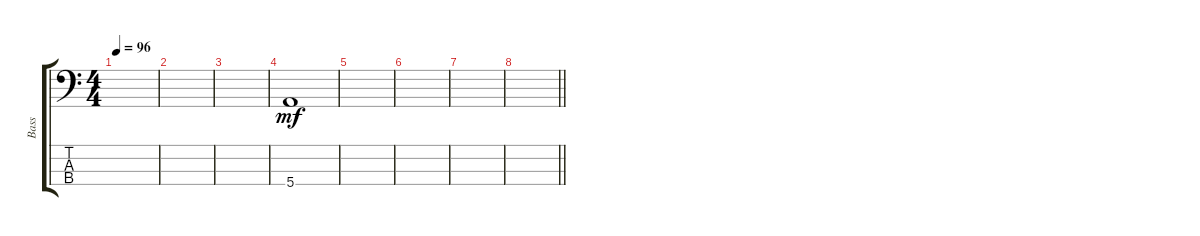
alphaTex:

\track ("Bass" "Bass") {instrument electricbassfinger}
\staff {score tabs}
\tuning (G2 D2 A1 E1) {hide}
\ts (4 4)
\tempo 96
\clef f4
\ks c
|
|
|
5.4.1{dy mf} |
|
|
|
\barLineRight lightlight
